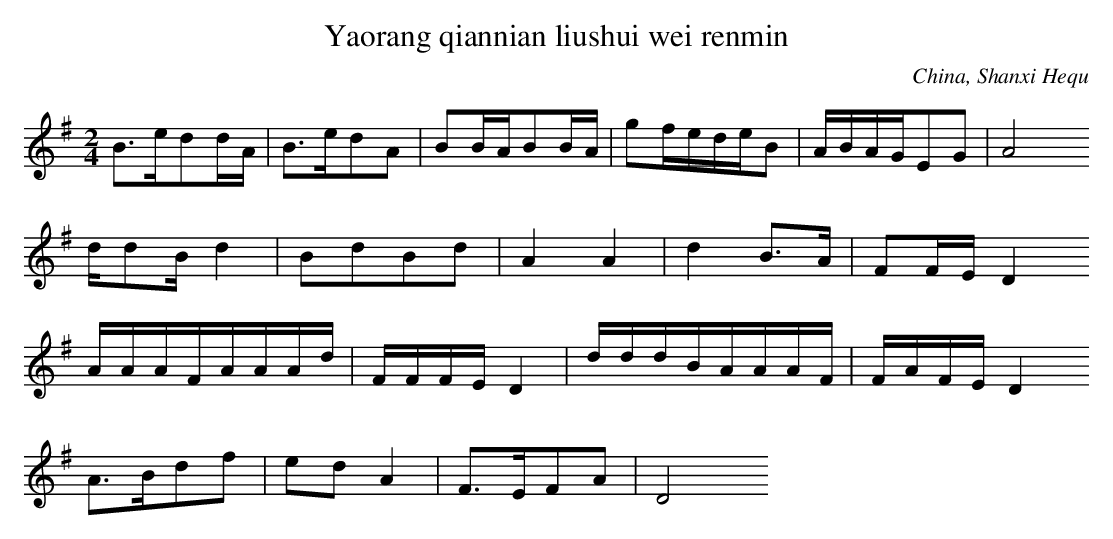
X:1
T: Yaorang qiannian liushui wei renmin
O: China, Shanxi Hequ
M: 2/4
L: 1/16
K: G
B3ed2dA | B3ed2A2 | B2BAB2BA | g2fedeB2 | ABAGE2G2 | A8
dd2Bd4 | B2d2B2d2 | A4A4 | d4B3A | F2FED4
AAAFAAAd | FFFED4 | dddBAAAF | FAFED4
A3Bd2f2 | e2d2A4 | F3EF2A2 | D8
